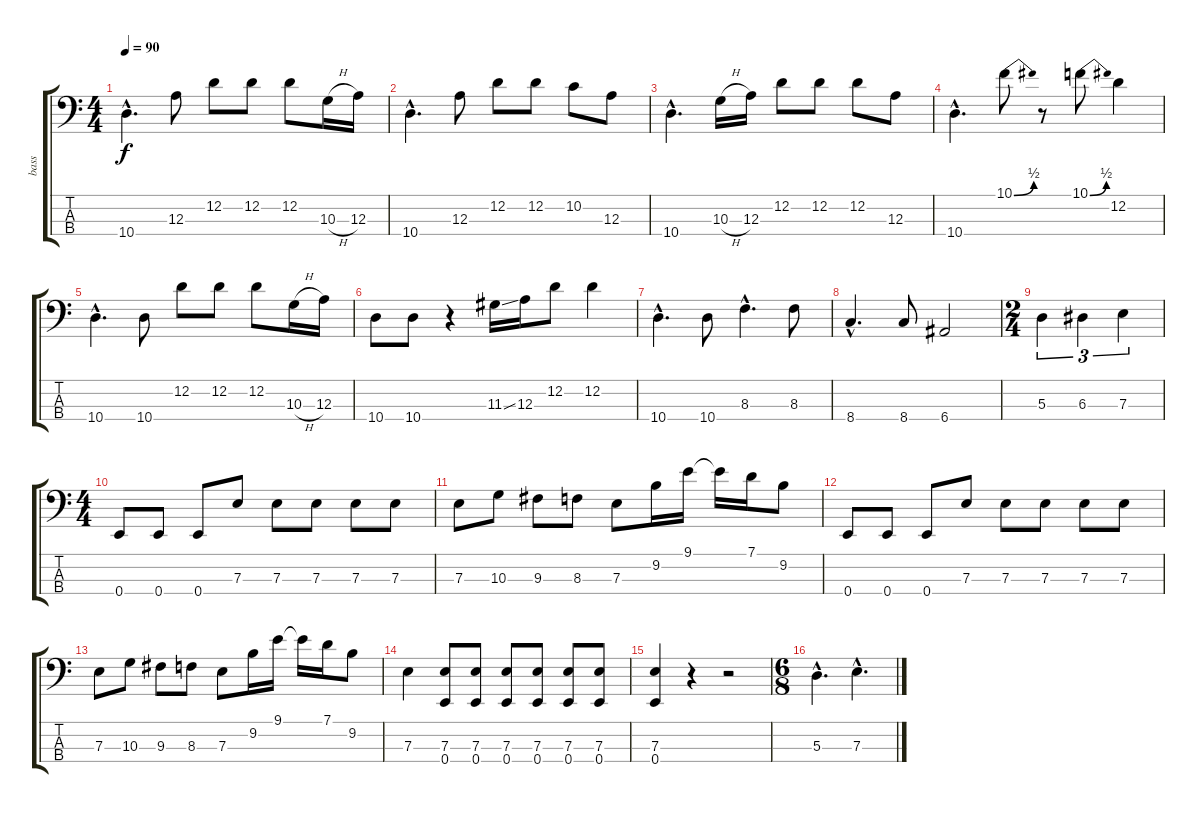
\track ("bass" "bass") {instrument fretlessbass}
\staff {score tabs}
\tuning (G2 D2 A1 E1) {hide}
\ts (4 4)
\tempo 90
\clef f4
\ks c
10.4{hac}.4{d dy f} 12.3.8 12.2.8 12.2.8 12.2.8 10.3{h}.16 12.3.16 |
10.4{hac}.4{d} 12.3.8 12.2.8 12.2.8 10.2.8 12.3.8 |
10.4{hac}.4{d} 10.3{h}.16 12.3.16 12.2.8 12.2.8 12.2.8 12.3.8 |
10.4{hac}.4{d} 10.1{be (bend 0 0 60 2)}.8 r.8 10.1{be (bend 0 0 60 2)}.8 12.2.4 |
10.4{hac}.4{d} 10.4.8 12.2.8 12.2.8 12.2.8 10.3{h}.16 12.3.16 |
10.4.8 10.4.8 r.4 11.3{ss}.16 12.3.16 12.2.8 12.2.4 |
10.4{hac}.4{d} 10.4.8 8.3{hac}.4{d} 8.3.8 |
8.4{hac}.4{d} 8.4.8 6.4.2 |
\ts (2 4)
5.3.4{tu (3 2)} 6.3.4{tu (3 2)} 7.3.4{tu (3 2)} |
\ts (4 4)
0.4.8 0.4.8 0.4.8 7.3.8 7.3.8 7.3.8 7.3.8 7.3.8 |
7.3.8 10.3.8 9.3.8 8.3.8 7.3.8 9.2.16 9.1.16 9.1{t}.16 7.1.16 9.2.8 |
0.4.8 0.4.8 0.4.8 7.3.8 7.3.8 7.3.8 7.3.8 7.3.8 |
7.3.8 10.3.8 9.3.8 8.3.8 7.3.8 9.2.16 9.1.16 9.1{t}.16 7.1.16 9.2.8 |
7.3.4 (7.3 0.4).8 (7.3 0.4).8 (7.3 0.4).8 (7.3 0.4).8 (7.3 0.4).8 (7.3 0.4).8 |
(7.3 0.4).4 r.4 r.2 |
\ts (6 8)
5.3{hac}.4{d} 7.3{hac}.4{d}
